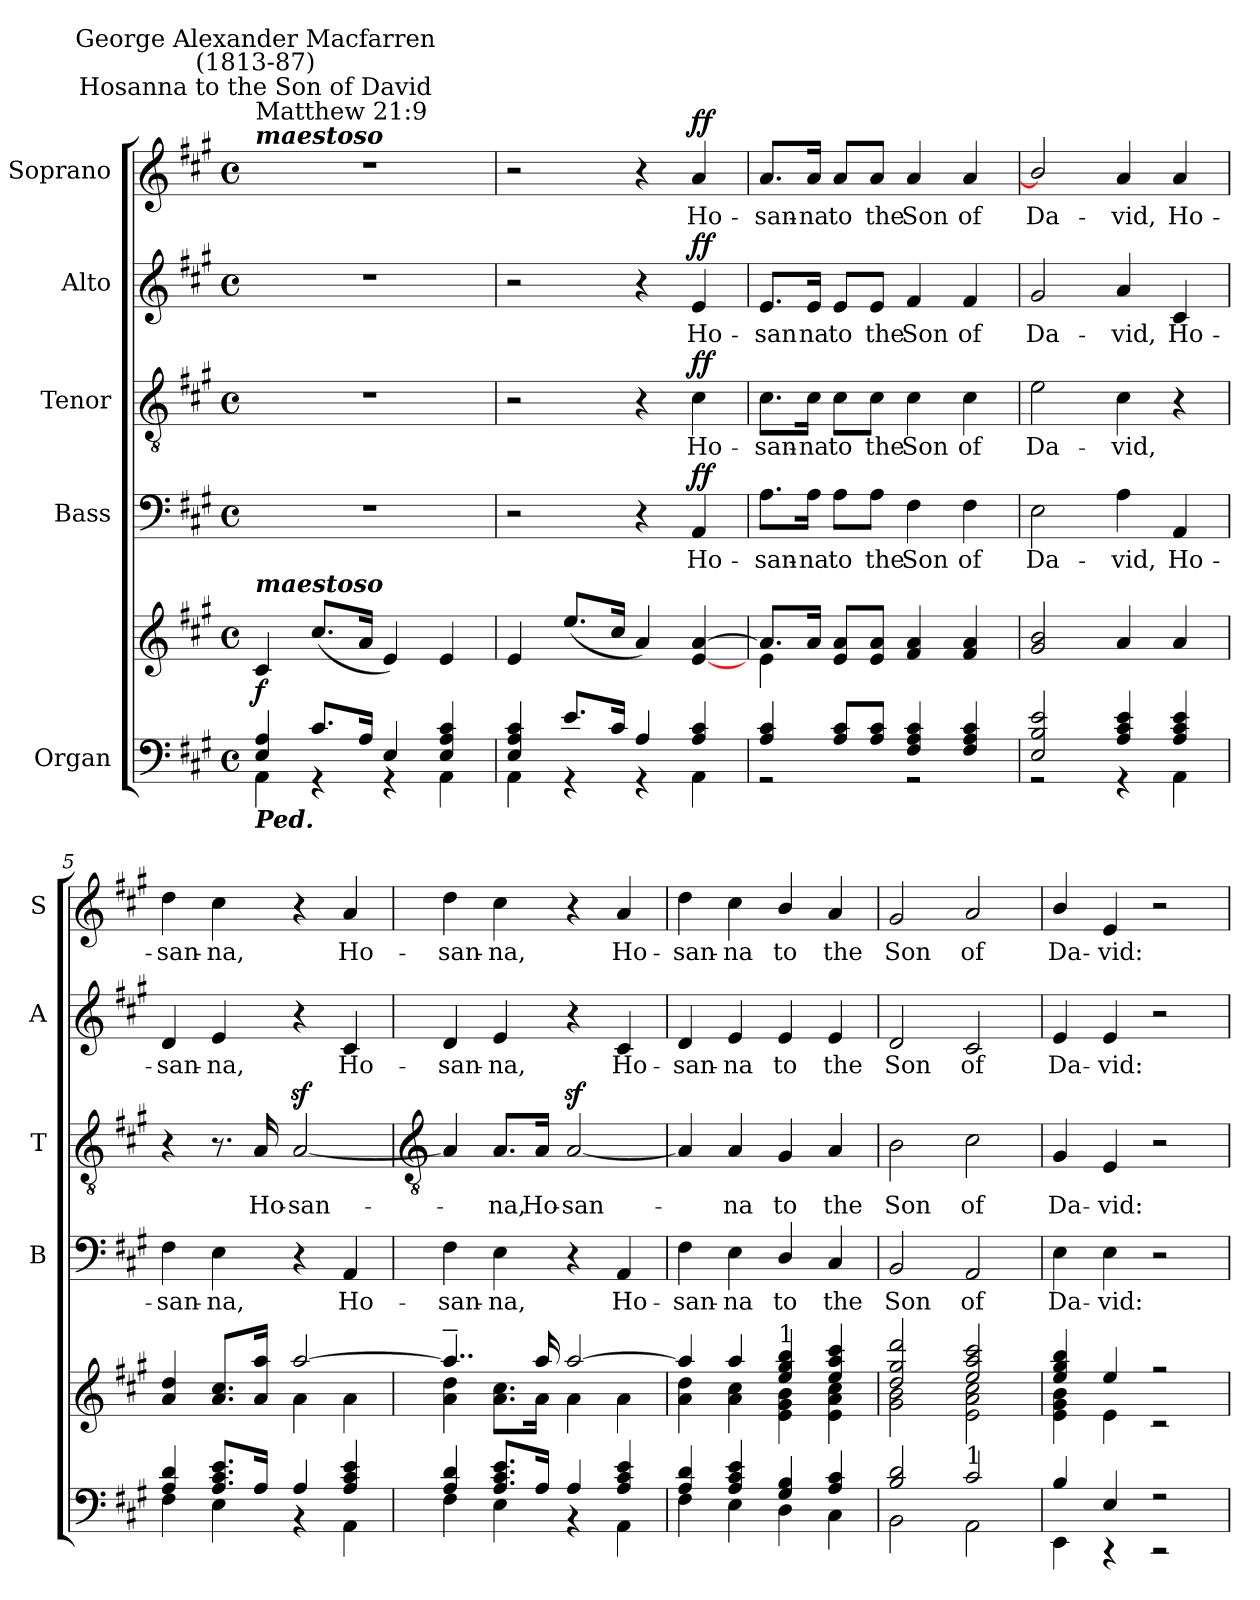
**kern	**kern	**dynam	**kern	**text	**dynam	**kern	**text	**dynam	**kern	**text	**dynam	**kern	**text	**dynam
*part5	*part5	*part5	*part4	*part4	*part4	*part3	*part3	*part3	*part2	*part2	*part2	*part1	*part1	*part1
*staff6	*staff5	*staff5/6	*staff4	*staff4	*staff4	*staff3	*staff3	*staff3	*staff2	*staff2	*staff2	*staff1	*staff1	*staff1
*I"Organ	*	*	*I"Bass	*	*	*I"Tenor	*	*	*I"Alto	*	*	*I"Soprano	*	*
*	*	*	*I'B	*	*	*I'T	*	*	*I'A	*	*	*I'S	*	*
*clefF4	*clefG2	*	*clefF4	*	*	*clefGv2	*	*	*clefG2	*	*	*clefG2	*	*
*k[f#c#g#]	*k[f#c#g#]	*	*k[f#c#g#]	*	*	*k[f#c#g#]	*	*	*k[f#c#g#]	*	*	*k[f#c#g#]	*	*
*A:	*A:	*	*A:	*	*	*A:	*	*	*A:	*	*	*A:	*	*
*M4/4	*M4/4	*	*M4/4	*	*	*M4/4	*	*	*M4/4	*	*	*M4/4	*	*
*met(c)	*met(c)	*	*met(c)	*	*	*met(c)	*	*	*met(c)	*	*	*met(c)	*	*
*MM92	*MM92	*	*MM92	*	*	*MM92	*	*	*MM92	*	*	*MM92	*	*
=1	=1	=1	=1	=1	=1	=1	=1	=1	=1	=1	=1	=1	=1	=1
*^	*^	*	*	*	*	*	*	*	*	*	*	*	*	*
!	!	!	!	!	!	!	!	!	!	!	!	!	!	!LO:TX:a:Bi:t=maestoso	!	!
!	!	!	!	!	!	!	!	!	!	!	!	!	!	!LO:TX:a:t=Matthew 21&colon;9	!	!
!	!	!	!	!	!	!	!	!	!	!	!	!	!	!LO:TX:a:cj:t=Hosanna to the Son of David	!	!
!	!	!	!	!	!	!	!	!	!	!	!	!	!	!LO:TX:a:cj:t=George Alexander Macfarren\n(1813-87)	!	!
!	!	!LO:TX:a:Bi:t=maestoso	!	!	!	!	!	!	!	!	!	!	!	!	!	!
!LO:TX:b:Bi:t=Ped.	!	!	!	!	!	!	!	!	!	!	!	!	!	!	!	!
!	!	!	!	!LO:DY:b	!	!	!	!	!	!	!	!	!	!	!	!
4E/ 4A/	4AA\	4c#/	2ryy	f	1r	.	.	1r	.	.	1r	.	.	1r	.	.
8.c#/L	4r	(>8.cc#/L	.	.	.	.	.	.	.	.	.	.	.	.	.	.
16A/J	.	16a/J	.	.	.	.	.	.	.	.	.	.	.	.	.	.
4E/	4r	4e/)	2ryy	.	.	.	.	.	.	.	.	.	.	.	.	.
4E/ 4A/ 4c#/	4AA\	4e/	.	.	.	.	.	.	.	.	.	.	.	.	.	.
=2	=2	=2	=2	=2	=2	=2	=2	=2	=2	=2	=2	=2	=2	=2	=2	=2
4E/ 4A/ 4c#/	4AA\	4e/	2ryy	.	2r	.	.	2r	.	.	2r	.	.	2r	.	.
8.e/L	4r	(>8.ee/L	.	.	.	.	.	.	.	.	.	.	.	.	.	.
16c#/J	.	16cc#/J	.	.	.	.	.	.	.	.	.	.	.	.	.	.
4A/	4r	4a/)	2ryy	.	4r	.	.	4r	.	.	4r	.	.	4r	.	.
!	!	!	!	!	!	!LO:LY:b	!LO:DY:b	!	!LO:LY:b	!LO:DY:b	!	!LO:LY:b	!LO:DY:b	!	!LO:LY:b	!LO:DY:b
4A/ 4c#/	4AA\	[4e/ [4a/	.	.	4AA	Ho-	ff	4c#	Ho-	ff	4e	Ho-	ff	4a	Ho-	ff
=3	=3	=3	=3	=3	=3	=3	=3	=3	=3	=3	=3	=3	=3	=3	=3	=3
!	!	!	!	!	!	!LO:LY:b	!	!	!LO:LY:b	!	!	!LO:LY:b	!	!	!LO:LY:b	!
4A/ 4c#/	2r	8.a/L]	4e\	.	8.A\L	-san-	.	8.c#\L	-san-	.	8.e/L	-san	.	8.a/L	-san-	.
!	!	!	!	!	!	!LO:LY:b	!	!	!LO:LY:b	!	!	!LO:LY:b	!	!	!LO:LY:b	!
.	.	16a/J	.	.	16A\Jk	-na	.	16c#\Jk	-na	.	16e/Jk	na	.	16a/Jk	-na	.
!	!	!	!	!	!	!LO:LY:b	!	!	!LO:LY:b	!	!	!LO:LY:b	!	!	!LO:LY:b	!
8A/ 8c#/L	.	8e/ 8a/L	4ryy	.	8A\L	to	.	8c#\L	to	.	8e/L	to	.	8a/L	to	.
!	!	!	!	!	!	!LO:LY:b	!	!	!LO:LY:b	!	!	!LO:LY:b	!	!	!LO:LY:b	!
8A/ 8c#/J	.	8e/ 8a/J	.	.	8A\J	the	.	8c#\J	the	.	8e/J	the	.	8a/J	the	.
!	!	!	!	!	!	!LO:LY:b	!	!	!LO:LY:b	!	!	!LO:LY:b	!	!	!LO:LY:b	!
4F#/ 4A/ 4c#/	2r	4f#/ 4a/	2ryy	.	4F#	Son	.	4c#	Son	.	4f#	Son	.	4a	Son	.
!	!	!	!	!	!	!LO:LY:b	!	!	!LO:LY:b	!	!	!LO:LY:b	!	!	!LO:LY:b	!
4F#/ 4A/ 4c#/	.	4f#/ 4a/	.	.	4F#	of	.	4c#	of	.	4f#	of	.	4a	of	.
=4	=4	=4	=4	=4	=4	=4	=4	=4	=4	=4	=4	=4	=4	=4	=4	=4
!	!	!	!	!	!	!LO:LY:b	!	!	!LO:LY:b	!	!	!LO:LY:b	!	!	!LO:LY:b	!
2E/ 2B/ 2e/	2r	2g#/ 2b/	1ryy	.	2E	Da-	.	2e	Da-	.	2g#	Da-	.	2b/]	Da-	.
!	!	!	!	!	!	!LO:LY:b	!	!	!LO:LY:b	!	!	!LO:LY:b	!	!	!LO:LY:b	!
4A/ 4c#/ 4e/	4r	4a/	.	.	4A	-vid,	.	4c#	-vid,	.	4a	-vid,	.	4a	-vid,	.
!	!	!	!	!	!	!LO:LY:b	!	!	!	!	!	!LO:LY:b	!	!	!LO:LY:b	!
4A/ 4c#/ 4e/	4AA\	4a/	.	.	4AA	Ho-	.	4r	.	.	4c#	Ho-	.	4a	Ho-	.
=5	=5	=5	=5	=5	=5	=5	=5	=5	=5	=5	=5	=5	=5	=5	=5	=5
!	!	!	!	!	!	!LO:LY:b	!	!	!	!	!	!LO:LY:b	!	!	!LO:LY:b	!
4A/ 4d/	4F#\	4a/ 4dd/	2ryy	.	4F#	-san-	.	4r	.	.	4d	-san-	.	4dd	-san-	.
!	!	!	!	!	!	!LO:LY:b	!	!	!	!	!	!LO:LY:b	!	!	!LO:LY:b	!
8.A/ 8.c#/ 8.e/L	4E\	8.a/ 8.cc#/L	.	.	4E	-na,	.	8.r	.	.	4e	-na,	.	4cc#	-na,	.
!	!	!	!	!	!	!	!	!	!LO:LY:b	!	!	!	!	!	!	!
16A/J	.	16a/ 16aa/J	.	.	.	.	.	16A	Ho-	.	.	.	.	.	.	.
!	!	!	!	!	!	!	!	!	!LO:LY:b	!	!	!	!	!	!	!
4A/	4r	[2aa/	4a\	.	4r	.	.	[2Az<	-san-	.	4r	.	.	4r	.	.
!	!	!	!	!	!	!LO:LY:b	!	!	!	!	!	!LO:LY:b	!	!	!LO:LY:b	!
4A/ 4c#/ 4e/	4AA\	.	4a\	.	4AA	Ho-	.	.	.	.	4c#	Ho-	.	4a	Ho-	.
!!LO:LB:g=z
=6	=6	=6	=6	=6	=6	=6	=6	=6	=6	=6	=6	=6	=6	=6	=6	=6
*	*	*	*	*	*	*	*	*clefGv2	*	*	*	*	*	*	*	*
!	!	!	!	!	!	!LO:LY:b	!	!	!	!	!	!LO:LY:b	!	!	!LO:LY:b	!
4A/ 4d/	4F#\	4..aa~/]	4a\ 4dd\	.	4F#	-san-	.	4A]	.	.	4d	-san-	.	4dd	-san-	.
!	!	!	!	!	!	!LO:LY:b	!	!	!LO:LY:b	!	!	!LO:LY:b	!	!	!LO:LY:b	!
8.A/ 8.c#/ 8.e/L	4E\	.	8.a\ 8.cc#\L	.	4E	-na,	.	8.A/L	na,	.	4e	-na,	.	4cc#	-na,	.
!	!	!	!	!	!	!	!	!	!LO:LY:b	!	!	!	!	!	!	!
16A/J	.	16aa/	16a\J	.	.	.	.	16A/Jk	Ho-	.	.	.	.	.	.	.
!	!	!	!	!	!	!	!	!	!LO:LY:b	!	!	!	!	!	!	!
4A/	4r	[2aa/	4a\	.	4r	.	.	[2Az<	-san-	.	4r	.	.	4r	.	.
!	!	!	!	!	!	!LO:LY:b	!	!	!	!	!	!LO:LY:b	!	!	!LO:LY:b	!
4A/ 4c#/ 4e/	4AA\	.	4a\	.	4AA	Ho-	.	.	.	.	4c#	Ho-	.	4a	Ho-	.
=7	=7	=7	=7	=7	=7	=7	=7	=7	=7	=7	=7	=7	=7	=7	=7	=7
!	!	!	!	!	!	!LO:LY:b	!	!	!	!	!	!LO:LY:b	!	!	!LO:LY:b	!
4A/ 4d/	4F#\	4aa/]	4a\ 4dd\	.	4F#	-san-	.	4A]	.	.	4d	-san-	.	4dd	-san-	.
!	!	!	!	!	!	!LO:LY:b	!	!	!LO:LY:b	!	!	!LO:LY:b	!	!	!LO:LY:b	!
4A/ 4c#/ 4e/	4E\	4aa/	4a\ 4cc#\	.	4E	-na	.	4A	na	.	4e	-na	.	4cc#	-na	.
!	!	!LO:TX:a:t=1	!	!	!	!	!	!	!	!	!	!	!	!	!	!
!	!	!	!	!	!	!LO:LY:b	!	!	!LO:LY:b	!	!	!LO:LY:b	!	!	!LO:LY:b	!
4G#/ 4B/	4D\	4ee/ 4gg#/ 4bb/	4e\ 4g#\ 4b\	.	4D/	to	.	4G#	to	.	4e	to	.	4b/	to	.
!	!	!	!	!	!	!LO:LY:b	!	!	!LO:LY:b	!	!	!LO:LY:b	!	!	!LO:LY:b	!
4A/ 4c#/	4C#\	4ee/ 4aa/ 4ccc#/	4e\ 4a\ 4cc#\	.	4C#	the	.	4A	the	.	4e	the	.	4a	the	.
=8	=8	=8	=8	=8	=8	=8	=8	=8	=8	=8	=8	=8	=8	=8	=8	=8
!	!	!	!	!	!	!LO:LY:b	!	!	!LO:LY:b	!	!	!LO:LY:b	!	!	!LO:LY:b	!
2B/ 2d/	2BB\	2dd/ 2gg#/ 2ddd/	2g#\ 2b\	.	2BB	Son	.	2B	Son	.	2d	Son	.	2g#	Son	.
!	!	!LO:TX:b:t=1	!	!	!	!	!	!	!	!	!	!	!	!	!	!
!	!	!	!	!	!	!LO:LY:b	!	!	!LO:LY:b	!	!	!LO:LY:b	!	!	!LO:LY:b	!
2c#/	2AA\	2ee/ 2aa/ 2ccc#/	2e\ 2a\ 2cc#\	.	2AA	of	.	2c#	of	.	2c#	of	.	2a	of	.
=9	=9	=9	=9	=9	=9	=9	=9	=9	=9	=9	=9	=9	=9	=9	=9	=9
!	!	!	!	!	!	!LO:LY:b	!	!	!LO:LY:b	!	!	!LO:LY:b	!	!	!LO:LY:b	!
4B/	4EE\	4ee/ 4gg#/ 4bb/	4e\ 4g#\ 4b\	.	4E	Da-	.	4G#	Da-	.	4e	Da-	.	4b/	Da-	.
!	!	!	!	!	!	!LO:LY:b	!	!	!LO:LY:b	!	!	!LO:LY:b	!	!	!LO:LY:b	!
4E/	4r	4ee/	4e\	.	4E	-vid:	.	4E	-vid:	.	4e	-vid:	.	4e	-vid:	.
2r	2r	2r	2r	.	2r	.	.	2r	.	.	2r	.	.	2r	.	.
*v	*v	*	*	*	*	*	*	*	*	*	*	*	*	*	*	*
*	*v	*v	*	*	*	*	*	*	*	*	*	*	*	*	*
=	=	=	=	=	=	=	=	=	=	=	=	=	=	=
*-	*-	*-	*-	*-	*-	*-	*-	*-	*-	*-	*-	*-	*-	*-
